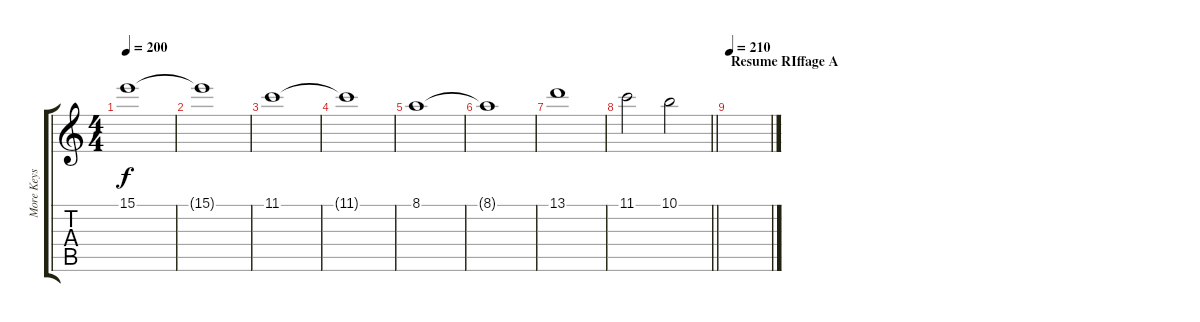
\track ("More Keys" "More Keys") {instrument electricguitarjazz}
\staff {score tabs}
\tuning (Db4 Ab3 E3 B2 Gb2 Db2) {hide}
\ts (4 4)
\tempo 200
\clef g2
\ks c
15.1.1{dy f} |
15.1{t}.1 |
11.1.1 |
11.1{t}.1 |
8.1.1 |
8.1{t}.1 |
13.1.1 |
\barLineRight lightlight
11.1.2 10.1.2 |
\section ("" "Resume RIffage A")
\tempo 210
